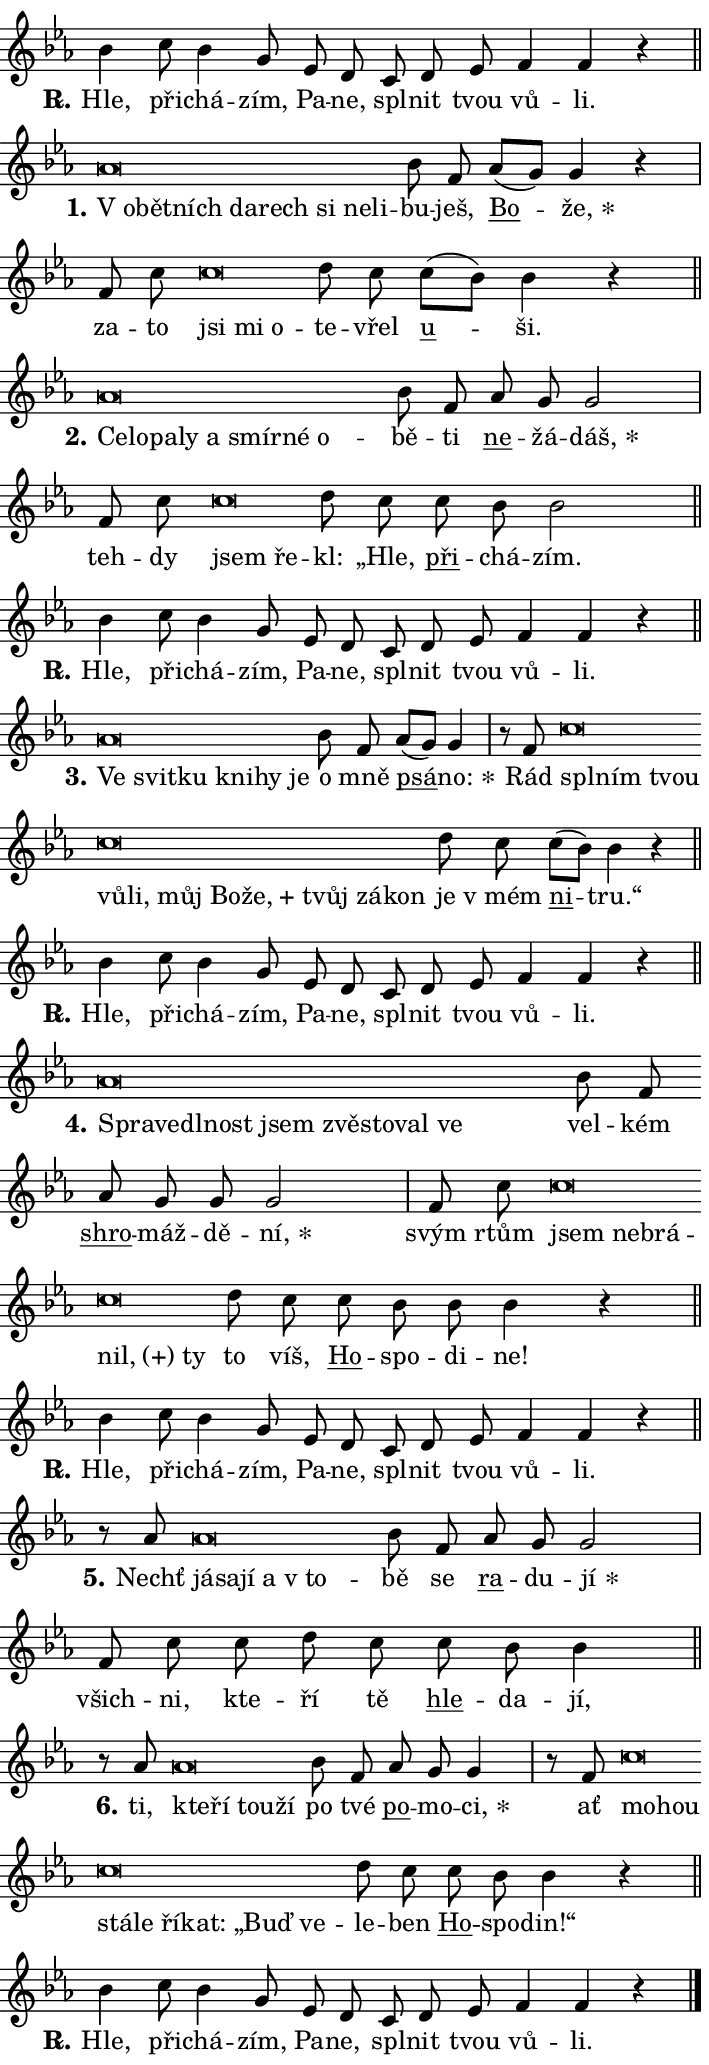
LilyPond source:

\version "2.24.0"
\header { tagline = "" }
\paper {
  indent = 0\cm
  top-margin = 0\cm
  right-margin = 0.13\cm % to fit lyric hyphens
  bottom-margin = 0\cm
  left-margin = 0\cm
  paper-width = 12\cm
  page-breaking = #ly:one-page-breaking
  system-system-spacing.basic-distance = #11
  score-system-spacing.basic-distance = #11
  ragged-last = ##f
}


%% Author: Thomas Morley
%% https://lists.gnu.org/archive/html/lilypond-user/2020-05/msg00002.html
#(define (line-position grob)
"Returns position of @var[grob} in current system:
   @code{'start}, if at first time-step
   @code{'end}, if at last time-step
   @code{'middle} otherwise
"
  (let* ((col (ly:item-get-column grob))
         (ln (ly:grob-object col 'left-neighbor))
         (rn (ly:grob-object col 'right-neighbor))
         (col-to-check-left (if (ly:grob? ln) ln col))
         (col-to-check-right (if (ly:grob? rn) rn col))
         (break-dir-left
           (and
             (ly:grob-property col-to-check-left 'non-musical #f)
             (ly:item-break-dir col-to-check-left)))
         (break-dir-right
           (and
             (ly:grob-property col-to-check-right 'non-musical #f)
             (ly:item-break-dir col-to-check-right))))
        (cond ((eqv? 1 break-dir-left) 'start)
              ((eqv? -1 break-dir-right) 'end)
              (else 'middle))))

#(define (tranparent-at-line-position vctor)
  (lambda (grob)
  "Relying on @code{line-position} select the relevant enry from @var{vctor}.
Used to determine transparency,"
    (case (line-position grob)
      ((end) (not (vector-ref vctor 0)))
      ((middle) (not (vector-ref vctor 1)))
      ((start) (not (vector-ref vctor 2))))))

noteHeadBreakVisibility =
#(define-music-function (break-visibility)(vector?)
"Makes @code{NoteHead}s transparent relying on @var{break-visibility}"
#{
  \override NoteHead.transparent =
    #(tranparent-at-line-position break-visibility)
#})

#(define delete-ledgers-for-transparent-note-heads
  (lambda (grob)
    "Reads whether a @code{NoteHead} is transparent.
If so this @code{NoteHead} is removed from @code{'note-heads} from
@var{grob}, which is supposed to be @code{LedgerLineSpanner}.
As a result ledgers are not printed for this @code{NoteHead}"
    (let* ((nhds-array (ly:grob-object grob 'note-heads))
           (nhds-list
             (if (ly:grob-array? nhds-array)
                 (ly:grob-array->list nhds-array)
                 '()))
           ;; Relies on the transparent-property being done before
           ;; Staff.LedgerLineSpanner.after-line-breaking is executed.
           ;; This is fragile ...
           (to-keep
             (remove
               (lambda (nhd)
                 (ly:grob-property nhd 'transparent #f))
               nhds-list)))
      ;; TODO find a better method to iterate over grob-arrays, similiar
      ;; to filter/remove etc for lists
      ;; For now rebuilt from scratch
      (set! (ly:grob-object grob 'note-heads)  '())
      (for-each
        (lambda (nhd)
          (ly:pointer-group-interface::add-grob grob 'note-heads nhd))
        to-keep))))

squashNotes = {
  \override NoteHead.X-extent = #'(-0.2 . 0.2)
  \override NoteHead.Y-extent = #'(-0.75 . 0)
  \override NoteHead.stencil =
    #(lambda (grob)
       (let ((pos (ly:grob-property grob 'staff-position)))
         (begin
           (if (< pos -7) (display "ERROR: Lower brevis then expected\n") (display ""))
           (if (<= pos -6) ly:text-interface::print ly:note-head::print))))
}
unSquashNotes = {
  \revert NoteHead.X-extent
  \revert NoteHead.Y-extent
  \revert NoteHead.stencil
}

hideNotes = \noteHeadBreakVisibility #begin-of-line-visible
unHideNotes = \noteHeadBreakVisibility #all-visible

% work-around for resetting accidentals
% https://lilypond.org/doc/v2.23/Documentation/notation/displaying-rhythms#unmetered-music
cadenzaMeasure = {
  \cadenzaOff
  \partial 1024 s1024
  \cadenzaOn
}

#(define-markup-command (accent layout props text) (markup?)
  "Underline accented syllable"
  (interpret-markup layout props
    #{\markup \override #'(offset . 4.3) \underline { #text }#}))

responsum = \markup \concat {
  "R" \hspace #-1.05 \path #0.1 #'((moveto 0 0.07) (lineto 0.9 0.8)) \hspace #0.05 "."
}

spaceSize = #0.6828661417322834 % exact space size for TeX Gyre Schola

\layout {
  \context {
    \Staff
    \remove "Time_signature_engraver"
    \override LedgerLineSpanner.after-line-breaking = #delete-ledgers-for-transparent-note-heads
  }
  \context {
    \Lyrics {
      \override LyricSpace.minimum-distance = \spaceSize
      \override LyricText.font-name = #"TeX Gyre Schola"
      \override LyricText.font-size = 1
      \override StanzaNumber.font-name = #"TeX Gyre Schola Bold"
      \override StanzaNumber.font-size = 1
    }
  }
  \context {
    \Score 
    \override NoteHead.text =
      #(lambda (grob) 
        (let ((pos (ly:grob-property grob 'staff-position)))
          #{\markup {
            \combine
              \halign #-0.55 \raise #(if (= pos -6) 0 0.5) \override #'(thickness . 2) \draw-line #'(3.2 . 0)
              \musicglyph "noteheads.sM1"
          }#}))
  }
}

% magnetic-lyrics.ily
%
%   written by
%     Jean Abou Samra <jean@abou-samra.fr>
%     Werner Lemberg <wl@gnu.org>
%
%   adapted by
%     Jiri Hon <jiri.hon@gmail.com>
%
% Version 2022-Apr-15

% https://www.mail-archive.com/lilypond-user@gnu.org/msg149350.html

#(define (Left_hyphen_pointer_engraver context)
   "Collect syllable-hyphen-syllable occurrences in lyrics and store
them in properties.  This engraver only looks to the left.  For
example, if the lyrics input is @code{foo -- bar}, it does the
following.

@itemize @bullet
@item
Set the @code{text} property of the @code{LyricHyphen} grob between
@q{foo} and @q{bar} to @code{foo}.

@item
Set the @code{left-hyphen} property of the @code{LyricText} grob with
text @q{foo} to the @code{LyricHyphen} grob between @q{foo} and
@q{bar}.
@end itemize

Use this auxiliary engraver in combination with the
@code{lyric-@/text::@/apply-@/magnetic-@/offset!} hook."
   (let ((hyphen #f)
         (text #f))
     (make-engraver
      (acknowledgers
       ((lyric-syllable-interface engraver grob source-engraver)
        (set! text grob)))
      (end-acknowledgers
       ((lyric-hyphen-interface engraver grob source-engraver)
        ;(when (not (grob::has-interface grob 'lyric-space-interface))
          (set! hyphen grob)));)
      ((stop-translation-timestep engraver)
       (when (and text hyphen)
         (ly:grob-set-object! text 'left-hyphen hyphen))
       (set! text #f)
       (set! hyphen #f)))))

#(define (lyric-text::apply-magnetic-offset! grob)
   "If the space between two syllables is less than the value in
property @code{LyricText@/.details@/.squash-threshold}, move the right
syllable to the left so that it gets concatenated with the left
syllable.

Use this function as a hook for
@code{LyricText@/.after-@/line-@/breaking} if the
@code{Left_@/hyphen_@/pointer_@/engraver} is active."
   (let ((hyphen (ly:grob-object grob 'left-hyphen #f)))
     (when hyphen
       (let ((left-text (ly:spanner-bound hyphen LEFT)))
         (when (grob::has-interface left-text 'lyric-syllable-interface)
           (let* ((common (ly:grob-common-refpoint grob left-text X))
                  (this-x-ext (ly:grob-extent grob common X))
                  (left-x-ext
                   (begin
                     ;; Trigger magnetism for left-text.
                     (ly:grob-property left-text 'after-line-breaking)
                     (ly:grob-extent left-text common X)))
                  ;; `delta` is the gap width between two syllables.
                  (delta (- (interval-start this-x-ext)
                            (interval-end left-x-ext)))
                  (details (ly:grob-property grob 'details))
                  (threshold (assoc-get 'squash-threshold details 0.2)))
             (when (< delta threshold)
               (let* (;; We have to manipulate the input text so that
                      ;; ligatures crossing syllable boundaries are not
                      ;; disabled.  For languages based on the Latin
                      ;; script this is essentially a beautification.
                      ;; However, for non-Western scripts it can be a
                      ;; necessity.
                      (lt (ly:grob-property left-text 'text))
                      (rt (ly:grob-property grob 'text))
                      (is-space (grob::has-interface hyphen 'lyric-space-interface))
                      (space (if is-space " " ""))
                      (extra-delta (if is-space spaceSize 0))
                      ;; Append new syllable.
                      (ltrt-space (if (and (string? lt) (string? rt))
                                (string-append lt space rt)
                                (make-concat-markup (list lt space rt))))
                      ;; Right-align `ltrt` to the right side.
                      (ltrt-space-markup (grob-interpret-markup
                               grob
                               (make-translate-markup
                                (cons (interval-length this-x-ext) 0)
                                (make-right-align-markup ltrt-space)))))
                 (begin
                   ;; Don't print `left-text`.
                   (ly:grob-set-property! left-text 'stencil #f)
                   ;; Set text and stencil (which holds all collected
                   ;; syllables so far) and shift it to the left.
                   (ly:grob-set-property! grob 'text ltrt-space)
                   (ly:grob-set-property! grob 'stencil ltrt-space-markup)
                   (ly:grob-translate-axis! grob (- (- delta extra-delta)) X))))))))))


#(define (lyric-hyphen::displace-bounds-first grob)
   ;; Make very sure this callback isn't triggered too early.
   (let ((left (ly:spanner-bound grob LEFT))
         (right (ly:spanner-bound grob RIGHT)))
     (ly:grob-property left 'after-line-breaking)
     (ly:grob-property right 'after-line-breaking)
     (ly:lyric-hyphen::print grob)))

squashThreshold = #0.4

\layout {
  \context {
    \Lyrics
    \consists #Left_hyphen_pointer_engraver
    \override LyricText.after-line-breaking =
      #lyric-text::apply-magnetic-offset!
    \override LyricHyphen.stencil = #lyric-hyphen::displace-bounds-first
    \override LyricText.details.squash-threshold = \squashThreshold
    \override LyricHyphen.minimum-distance = 0
    \override LyricHyphen.minimum-length = \squashThreshold
  }
}

squashText = \override LyricText.details.squash-threshold = 9999
unSquashText = \override LyricText.details.squash-threshold = \squashThreshold

leftText = \override LyricText.self-alignment-X = #LEFT
unLeftText = \revert LyricText.self-alignment-X

starOffset = #(lambda (grob) 
                (let ((x_offset (ly:self-alignment-interface::aligned-on-x-parent grob)))
                  (if (= x_offset 0) 0 (+ x_offset 1.2))))

star = #(define-music-function (syllable)(string?)
"Append star separator at the end of a syllable"
#{
  \once \override LyricText.X-offset = #starOffset
  \lyricmode { \markup {
    #syllable
    \override #'((font-name . "TeX Gyre Schola Bold")) \hspace #0.2 \lower #0.65 \larger "*"
  } }
#})

starAccent = #(define-music-function (syllable)(string?)
"Append star separator at the end of a syllable and make accent"
#{
  \once \override LyricText.X-offset = #starOffset
  \lyricmode { \markup {
    \accent #syllable
    \override #'((font-name . "TeX Gyre Schola Bold")) \hspace #0.2 \lower #0.65 \larger "*"
  } }
#})

breath = #(define-music-function (syllable)(string?)
"Append breathing indicator at the end of a syllable"
#{
  \lyricmode { \markup { #syllable "+" } }
#})

optionalBreath = #(define-music-function (syllable)(string?)
"Append optional breathing indicator at the end of a syllable"
#{
  \lyricmode { \markup { #syllable "(+)" } }
#})


\score {
    <<
        \new Voice = "melody" { \cadenzaOn \key es \major \relative { bes'4 c8 bes4 g8 \bar "" es d \bar "" c d es \bar "" f4 f r \cadenzaMeasure \bar "||" \break } }
        \new Lyrics \lyricsto "melody" { \lyricmode { \set stanza = \responsum
Hle, při -- chá -- zím, Pa -- ne, spl -- nit tvou vů -- li. } }
    >>
    \layout {}
}

\score {
    <<
        \new Voice = "melody" { \cadenzaOn \key es \major \relative { \squashNotes as'\breve*1/16 \hideNotes \breve*1/16 \bar "" \breve*1/16 \bar "" \breve*1/16 \bar "" \breve*1/16 \bar "" \breve*1/16 \bar "" \breve*1/16 \breve*1/16 \bar "" \unHideNotes \unSquashNotes bes8 f \bar "" as[( g)] g4 r \cadenzaMeasure \bar "|" f8 c' \bar "" \squashNotes c\breve*1/16 \hideNotes \breve*1/16 \breve*1/16 \bar "" \unHideNotes \unSquashNotes d8 c \bar "" c[( bes)] bes4 r \cadenzaMeasure \bar "||" \break } }
        \new Lyrics \lyricsto "melody" { \lyricmode { \set stanza = "1."
\leftText "V o" -- \squashText bět -- ních da -- rech si ne -- li -- \unLeftText \unSquashText bu -- ješ, \markup \accent Bo -- \star že, za -- to \leftText jsi \squashText mi o -- \unLeftText \unSquashText te -- vřel \markup \accent u -- ši. } }
    >>
    \layout {}
}

\score {
    <<
        \new Voice = "melody" { \cadenzaOn \key es \major \relative { \squashNotes as'\breve*1/16 \hideNotes \breve*1/16 \bar "" \breve*1/16 \bar "" \breve*1/16 \bar "" \breve*1/16 \bar "" \breve*1/16 \bar "" \breve*1/16 \breve*1/16 \bar "" \unHideNotes \unSquashNotes bes8 f \bar "" as g g2 \cadenzaMeasure \bar "|" f8 c' \bar "" \squashNotes c\breve*1/16 \hideNotes \breve*1/16 \bar "" \unHideNotes \unSquashNotes d8 c \bar "" c bes bes2 \cadenzaMeasure \bar "||" \break } }
        \new Lyrics \lyricsto "melody" { \lyricmode { \set stanza = "2."
\leftText Ce -- \squashText lo -- pa -- ly a smír -- né o -- \unLeftText \unSquashText bě -- ti \markup \accent ne -- žá -- \star dáš, teh -- dy \leftText jsem \squashText ře -- \unLeftText \unSquashText kl: „Hle, \markup \accent při -- chá -- zím. } }
    >>
    \layout {}
}

\score {
    <<
        \new Voice = "melody" { \cadenzaOn \key es \major \relative { bes'4 c8 bes4 g8 \bar "" es d \bar "" c d es \bar "" f4 f r \cadenzaMeasure \bar "||" \break } }
        \new Lyrics \lyricsto "melody" { \lyricmode { \set stanza = \responsum
Hle, při -- chá -- zím, Pa -- ne, spl -- nit tvou vů -- li. } }
    >>
    \layout {}
}

\score {
    <<
        \new Voice = "melody" { \cadenzaOn \key es \major \relative { \squashNotes as'\breve*1/16 \hideNotes \breve*1/16 \bar "" \breve*1/16 \bar "" \breve*1/16 \bar "" \breve*1/16 \breve*1/16 \bar "" \unHideNotes \unSquashNotes bes8 f \bar "" as[( g)] g4 \cadenzaMeasure \bar "|" r8 f8 \squashNotes c'\breve*1/16 \hideNotes \breve*1/16 \bar "" \breve*1/16 \bar "" \breve*1/16 \bar "" \breve*1/16 \bar "" \breve*1/16 \bar "" \breve*1/16 \bar "" \breve*1/16 \bar "" \breve*1/16 \bar "" \breve*1/16 \breve*1/16 \bar "" \unHideNotes \unSquashNotes d8 c \bar "" c[( bes)] bes4 r \cadenzaMeasure \bar "||" \break } }
        \new Lyrics \lyricsto "melody" { \lyricmode { \set stanza = "3."
\leftText Ve \squashText svit -- ku kni -- hy je \unLeftText \unSquashText o mně \markup \accent psá -- \star no: Rád \leftText spl -- \squashText ním tvou vů -- li, můj Bo -- \breath "že," tvůj zá -- kon \unLeftText \unSquashText je "v mém" \markup \accent ni -- tru.“ } }
    >>
    \layout {}
}

\score {
    <<
        \new Voice = "melody" { \cadenzaOn \key es \major \relative { bes'4 c8 bes4 g8 \bar "" es d \bar "" c d es \bar "" f4 f r \cadenzaMeasure \bar "||" \break } }
        \new Lyrics \lyricsto "melody" { \lyricmode { \set stanza = \responsum
Hle, při -- chá -- zím, Pa -- ne, spl -- nit tvou vů -- li. } }
    >>
    \layout {}
}

\score {
    <<
        \new Voice = "melody" { \cadenzaOn \key es \major \relative { \squashNotes as'\breve*1/16 \hideNotes \breve*1/16 \bar "" \breve*1/16 \bar "" \breve*1/16 \bar "" \breve*1/16 \bar "" \breve*1/16 \bar "" \breve*1/16 \bar "" \breve*1/16 \breve*1/16 \bar "" \unHideNotes \unSquashNotes bes8 f \bar "" as g g g2 \cadenzaMeasure \bar "|" f8 c' \bar "" \squashNotes c\breve*1/16 \hideNotes \breve*1/16 \bar "" \breve*1/16 \bar "" \breve*1/16 \breve*1/16 \bar "" \unHideNotes \unSquashNotes d8 c \bar "" c bes bes bes4 r \cadenzaMeasure \bar "||" \break } }
        \new Lyrics \lyricsto "melody" { \lyricmode { \set stanza = "4."
\leftText Spra -- \squashText ve -- dl -- nost jsem zvě -- sto -- val ve \unLeftText \unSquashText vel -- kém \markup \accent shro -- máž -- dě -- \star ní, svým rtům \leftText jsem \squashText ne -- brá -- \optionalBreath nil, ty \unLeftText \unSquashText to víš, \markup \accent Ho -- spo -- di -- ne! } }
    >>
    \layout {}
}

\score {
    <<
        \new Voice = "melody" { \cadenzaOn \key es \major \relative { bes'4 c8 bes4 g8 \bar "" es d \bar "" c d es \bar "" f4 f r \cadenzaMeasure \bar "||" \break } }
        \new Lyrics \lyricsto "melody" { \lyricmode { \set stanza = \responsum
Hle, při -- chá -- zím, Pa -- ne, spl -- nit tvou vů -- li. } }
    >>
    \layout {}
}

\score {
    <<
        \new Voice = "melody" { \cadenzaOn \key es \major \relative { r8 as'8 \squashNotes as\breve*1/16 \hideNotes \breve*1/16 \bar "" \breve*1/16 \bar "" \breve*1/16 \breve*1/16 \bar "" \unHideNotes \unSquashNotes bes8 f \bar "" as g g2 \cadenzaMeasure \bar "|" f8 c' \bar "" c d8 c \bar "" c bes bes4 \cadenzaMeasure \bar "||" \break } }
        \new Lyrics \lyricsto "melody" { \lyricmode { \set stanza = "5."
Nechť \leftText já -- \squashText sa -- jí a "v to" -- \unLeftText \unSquashText bě se \markup \accent ra -- du -- \star jí všich -- ni, kte -- ří tě \markup \accent hle -- da -- jí, } }
    >>
    \layout {}
}

\score {
    <<
        \new Voice = "melody" { \cadenzaOn \key es \major \relative { r8 as'8 \squashNotes as\breve*1/16 \hideNotes \breve*1/16 \bar "" \breve*1/16 \breve*1/16 \bar "" \unHideNotes \unSquashNotes bes8 f \bar "" as g g4 \cadenzaMeasure \bar "|" r8 f8 \squashNotes c'\breve*1/16 \hideNotes \breve*1/16 \bar "" \breve*1/16 \bar "" \breve*1/16 \bar "" \breve*1/16 \bar "" \breve*1/16 \bar "" \breve*1/16 \breve*1/16 \bar "" \unHideNotes \unSquashNotes d8 c \bar "" c bes bes4 r \cadenzaMeasure \bar "||" \break } }
        \new Lyrics \lyricsto "melody" { \lyricmode { \set stanza = "6."
ti, \leftText kte -- \squashText ří tou -- ží \unLeftText \unSquashText po tvé \markup \accent po -- mo -- \star ci, ať \leftText mo -- \squashText hou stá -- le ří -- kat: „Buď ve -- \unLeftText \unSquashText le -- ben \markup \accent Ho -- spo -- din!“ } }
    >>
    \layout {}
}

\score {
    <<
        \new Voice = "melody" { \cadenzaOn \key es \major \relative { bes'4 c8 bes4 g8 \bar "" es d \bar "" c d es \bar "" f4 f r \cadenzaMeasure \bar "||" \break } \bar "|." }
        \new Lyrics \lyricsto "melody" { \lyricmode { \set stanza = \responsum
Hle, při -- chá -- zím, Pa -- ne, spl -- nit tvou vů -- li. } }
    >>
    \layout {}
}
